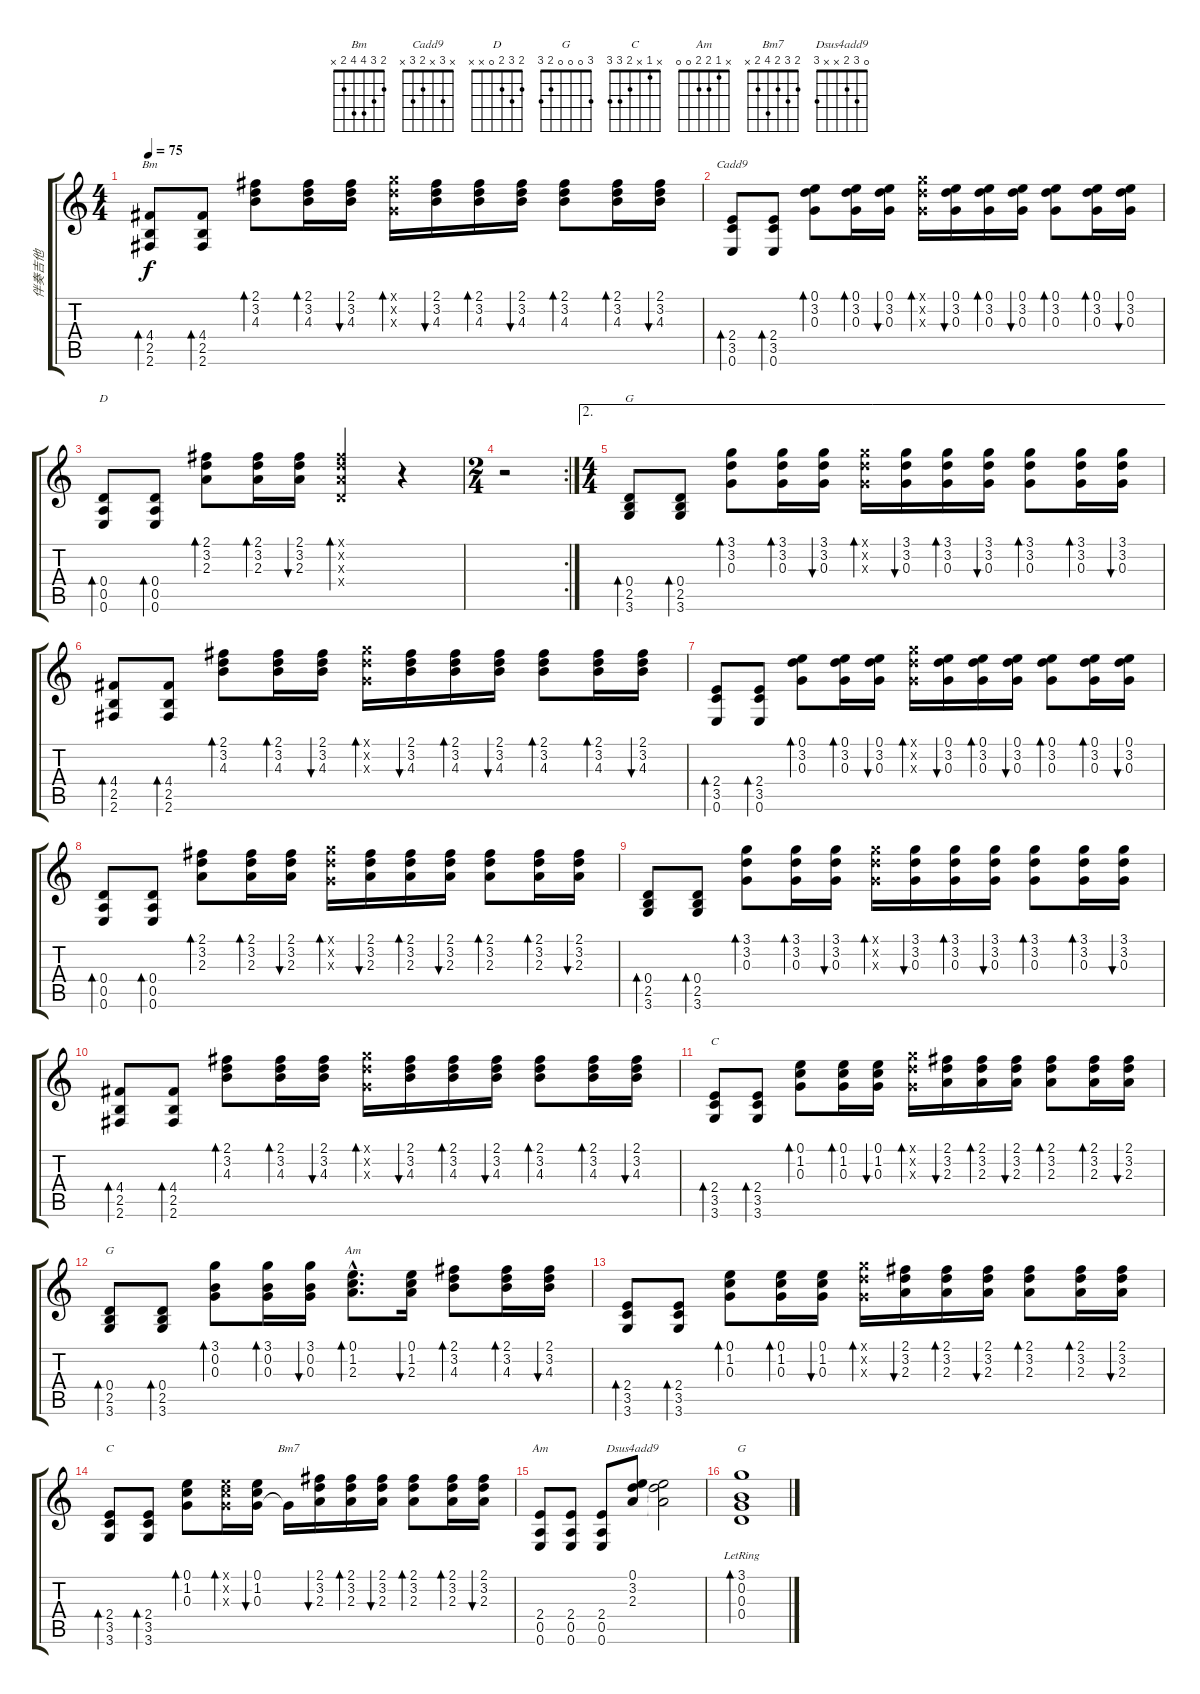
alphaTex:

\track ("伴奏吉他" "伴奏吉他") {instrument acousticguitarnylon}
\staff {score tabs}
\tuning (E4 B3 G3 D3 A2 E2) {hide}
\chord ("Bm" 2 3 4 4 2 x)
\chord ("Cadd9" x 3 x 2 3 x)
\chord ("D" 2 3 2 0 x x)
\chord ("G" 3 3 x 0 2 3)
\chord ("C" 0 1 0 2 3 x)
\chord ("G" 3 x x 0 2 3)
\chord ("Am" 0 1 2 2 x x)
\chord ("C" x 1 x 2 3 3)
\chord ("Bm7" 2 3 2 4 2 x)
\chord ("Am" x 1 2 2 0 0)
\chord ("Dsus4add9" 0 3 2 x x 3)
\chord ("G" 3 0 0 0 2 3)
\ts (4 4)
\tempo 75
\clef g2
\ks c
(4.4 2.5 2.6).8{bd 60 ch "Bm" dy f} (4.4 2.5 2.6).8{bd 60} (2.1 3.2 4.3).8{bd 60} (2.1 3.2 4.3).16{bd 60} (2.1 3.2 4.3).16{bu 60} (3.1{x} 3.2{x} 0.3{x}).16{bd 60} (2.1 3.2 4.3).16{bu 60} (2.1 3.2 4.3).16{bd 60} (2.1 3.2 4.3).16{bu 60} (2.1 3.2 4.3).8{bd 60} (2.1 3.2 4.3).16{bd 60} (2.1 3.2 4.3).16{bu 60} |
(2.4 3.5 0.6).8{bd 60 ch "Cadd9"} (2.4 3.5 0.6).8{bd 60} (0.1 3.2 0.3).8{bd 60} (0.1 3.2 0.3).16{bd 60} (0.1 3.2 0.3).16{bu 60} (3.1{x} 3.2{x} 0.3{x}).16{bd 60} (0.1 3.2 0.3).16{bu 60} (0.1 3.2 0.3).16{bd 60} (0.1 3.2 0.3).16{bu 60} (0.1 3.2 0.3).8{bd 60} (0.1 3.2 0.3).16{bd 60} (0.1 3.2 0.3).16{bu 60} |
(0.4 0.5 0.6).8{bd 60 ch "D"} (0.4 0.5 0.6).8{bd 60} (2.1 3.2 2.3).8{bd 60} (2.1 3.2 2.3).16{bd 60} (2.1 3.2 2.3).16{bu 60} (2.1{x} 3.2{x} 2.3{x} 0.4{x}).4{bd 60} r.4 |
\rc 2
\ts (2 4)
r.2 |
\ae 2
\ts (4 4)
(0.4 2.5 3.6).8{bd 60 ch "G"} (0.4 2.5 3.6).8{bd 60} (3.1 3.2 0.3).8{bd 60} (3.1 3.2 0.3).16{bd 60} (3.1 3.2 0.3).16{bu 60} (3.1{x} 3.2{x} 0.3{x}).16{bd 60} (3.1 3.2 0.3).16{bu 60} (3.1 3.2 0.3).16{bd 60} (3.1 3.2 0.3).16{bu 60} (3.1 3.2 0.3).8{bd 60} (3.1 3.2 0.3).16{bd 60} (3.1 3.2 0.3).16{bu 60} |
(4.4 2.5 2.6).8{bd 60} (4.4 2.5 2.6).8{bd 60} (2.1 3.2 4.3).8{bd 60} (2.1 3.2 4.3).16{bd 60} (2.1 3.2 4.3).16{bu 60} (3.1{x} 3.2{x} 0.3{x}).16{bd 60} (2.1 3.2 4.3).16{bu 60} (2.1 3.2 4.3).16{bd 60} (2.1 3.2 4.3).16{bu 60} (2.1 3.2 4.3).8{bd 60} (2.1 3.2 4.3).16{bd 60} (2.1 3.2 4.3).16{bu 60} |
(2.4 3.5 0.6).8{bd 60} (2.4 3.5 0.6).8{bd 60} (0.1 3.2 0.3).8{bd 60} (0.1 3.2 0.3).16{bd 60} (0.1 3.2 0.3).16{bu 60} (3.1{x} 3.2{x} 0.3{x}).16{bd 60} (0.1 3.2 0.3).16{bu 60} (0.1 3.2 0.3).16{bd 60} (0.1 3.2 0.3).16{bu 60} (0.1 3.2 0.3).8{bd 60} (0.1 3.2 0.3).16{bd 60} (0.1 3.2 0.3).16{bu 60} |
(0.4 0.5 0.6).8{bd 60} (0.4 0.5 0.6).8{bd 60} (2.1 3.2 2.3).8{bd 60} (2.1 3.2 2.3).16{bd 60} (2.1 3.2 2.3).16{bu 60} (3.1{x} 3.2{x} 0.3{x}).16{bd 60} (2.1 3.2 2.3).16{bu 60} (2.1 3.2 2.3).16{bd 60} (2.1 3.2 2.3).16{bu 60} (2.1 3.2 2.3).8{bd 60} (2.1 3.2 2.3).16{bd 60} (2.1 3.2 2.3).16{bu 60} |
(0.4 2.5 3.6).8{bd 60} (0.4 2.5 3.6).8{bd 60} (3.1 3.2 0.3).8{bd 60} (3.1 3.2 0.3).16{bd 60} (3.1 3.2 0.3).16{bu 60} (3.1{x} 3.2{x} 0.3{x}).16{bd 60} (3.1 3.2 0.3).16{bu 60} (3.1 3.2 0.3).16{bd 60} (3.1 3.2 0.3).16{bu 60} (3.1 3.2 0.3).8{bd 60} (3.1 3.2 0.3).16{bd 60} (3.1 3.2 0.3).16{bu 60} |
(4.4 2.5 2.6).8{bd 60} (4.4 2.5 2.6).8{bd 60} (2.1 3.2 4.3).8{bd 60} (2.1 3.2 4.3).16{bd 60} (2.1 3.2 4.3).16{bu 60} (3.1{x} 3.2{x} 0.3{x}).16{bd 60} (2.1 3.2 4.3).16{bu 60} (2.1 3.2 4.3).16{bd 60} (2.1 3.2 4.3).16{bu 60} (2.1 3.2 4.3).8{bd 60} (2.1 3.2 4.3).16{bd 60} (2.1 3.2 4.3).16{bu 60} |
(2.4 3.5 3.6).8{bd 60 ch "C"} (2.4 3.5 3.6).8{bd 60} (0.1 1.2 0.3).8{bd 60} (0.1 1.2 0.3).16{bd 60} (0.1 1.2 0.3).16{bu 60} (3.1{x} 3.2{x} 0.3{x}).16{bd 60} (2.1 3.2 2.3).16{bu 60} (2.1 3.2 2.3).16{bd 60} (2.1 3.2 2.3).16{bu 60} (2.1 3.2 2.3).8{bd 60} (2.1 3.2 2.3).16{bd 60} (2.1 3.2 2.3).16{bu 60} |
(0.4 2.5 3.6).8{bd 60 ch "G"} (0.4 2.5 3.6).8{bd 60} (3.1 0.2 0.3).8{bd 60} (3.1 0.2 0.3).16{bd 60} (3.1 0.2 0.3).16{bu 60} (0.1{hac} 1.2{hac} 2.3{hac}).8{d bd 60 ch "Am"} (0.1 1.2 2.3).16{bu 60} (2.1 3.2 4.3).8{bd 60} (2.1 3.2 4.3).16{bd 60} (2.1 3.2 4.3).16{bu 60} |
(2.4 3.5 3.6).8{bd 60} (2.4 3.5 3.6).8{bd 60} (0.1 1.2 0.3).8{bd 60} (0.1 1.2 0.3).16{bd 60} (0.1 1.2 0.3).16{bu 60} (3.1{x} 3.2{x} 0.3{x}).16{bd 60} (2.1 3.2 2.3).16{bu 60} (2.1 3.2 2.3).16{bd 60} (2.1 3.2 2.3).16{bu 60} (2.1 3.2 2.3).8{bd 60} (2.1 3.2 2.3).16{bd 60} (2.1 3.2 2.3).16{bu 60} |
(2.4 3.5 3.6).8{bd 60 ch "C"} (2.4 3.5 3.6).8{bd 60} (0.1 1.2 0.3).8{bd 60} (0.1{x} 1.2{x} 0.3{x}).16{bd 60} (0.1 1.2 0.3).16{bu 60} 0.3{t}.16{ch "Bm7"} (2.1 3.2 2.3).16{bu 60} (2.1 3.2 2.3).16{bd 60} (2.1 3.2 2.3).16{bu 60} (2.1 3.2 2.3).8{bd 60} (2.1 3.2 2.3).16{bd 60} (2.1 3.2 2.3).16{bu 60} |
(2.4 0.5 0.6).8{ch "Am"} (2.4 0.5 0.6).8 (2.4 0.5 0.6).8 (0.1 3.2 2.3).8{ch "Dsus4add9"} (0.1{t} 3.2{t} 2.3{t}).2 |
(3.1{lr} 0.2{lr} 0.3{lr} 0.4{lr}).1{bd 480 ch "G"}
